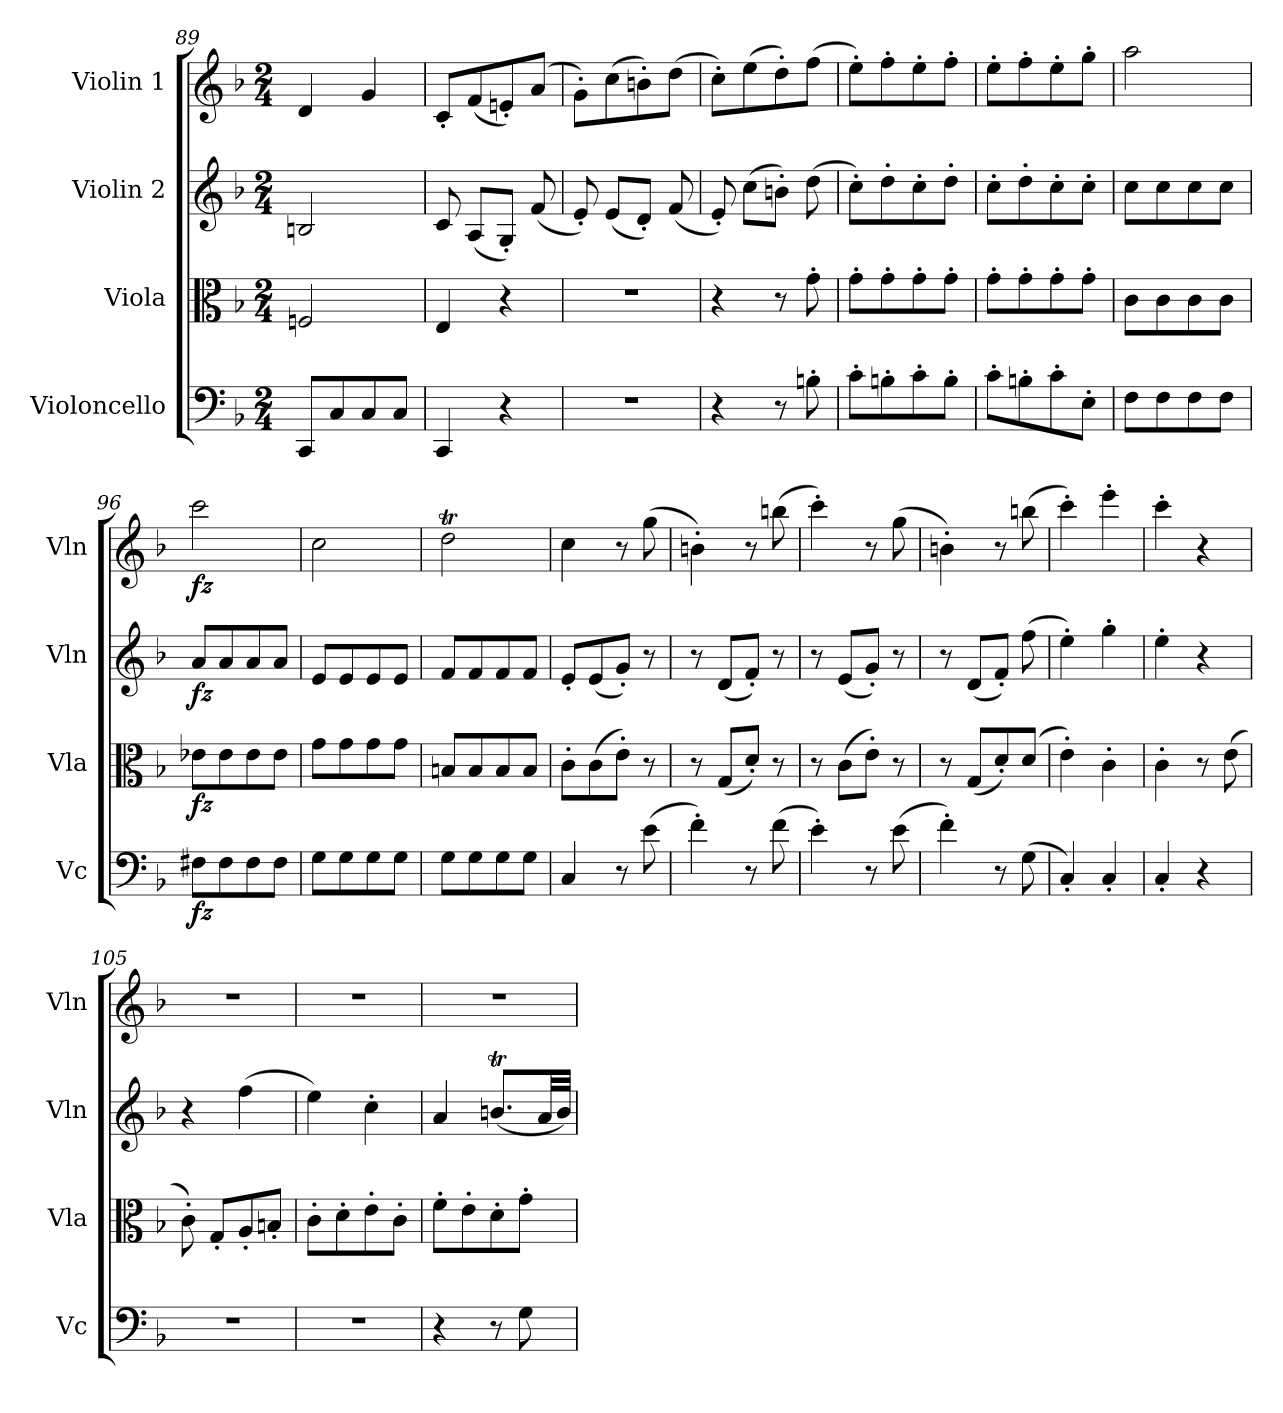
**kern	**dynam	**kern	**dynam	**kern	**dynam	**kern	**dynam
*part4	*part4	*part3	*part3	*part2	*part2	*part1	*part1
*staff4	*staff4	*staff3	*staff3	*staff2	*staff2	*staff1	*staff1
*I"Violoncello	*	*I"Viola	*	*I"Violin 2	*	*I"Violin 1	*
*I'Vc	*	*I'Vla	*	*I'Vln	*	*I'Vln	*
!!LO:LB:g=z
*clefF4	*	*clefC3	*	*clefG2	*	*clefG2	*
*k[b-]	*	*k[b-]	*	*k[b-]	*	*k[b-]	*
*M2/4	*	*M2/4	*	*M2/4	*	*M2/4	*
=89	=89	=89	=89	=89	=89	=89	=89
8CC/L	.	2Fn/	.	2Bn/	.	4d/	.
8C/	.	.	.	.	.	.	.
8C/	.	.	.	.	.	4g/	.
8C/J	.	.	.	.	.	.	.
=90	=90	=90	=90	=90	=90	=90	=90
4CC/	.	4E/	.	8c/	.	8c'/L	.
.	.	.	.	(8A/L	.	(8f/	.
4r	.	4r	.	8G'/J)	.	8en'/)	.
.	.	.	.	(8f/	.	(8a/J	.
=91	=91	=91	=91	=91	=91	=91	=91
2r	.	2r	.	8e'/)	.	8g'\L)	.
.	.	.	.	(8e/L	.	(8cc\	.
.	.	.	.	8d'/J)	.	8bn'\)	.
.	.	.	.	(8f/	.	(8dd\J	.
=92	=92	=92	=92	=92	=92	=92	=92
4r	.	4r	.	8e'/)	.	8cc'\L)	.
.	.	.	.	(8cc\L	.	(8ee\	.
8r	.	8r	.	8bn'\J)	.	8dd'\)	.
8Bn'\	.	8g'\	.	(8dd\	.	(8ff\J	.
=93	=93	=93	=93	=93	=93	=93	=93
8c'\L	.	8g'\L	.	8cc'\L)	.	8ee'\L)	.
8Bn'\	.	8g'\	.	8dd'\	.	8ff'\	.
8c'\	.	8g'\	.	8cc'\	.	8ee'\	.
8B'\J	.	8g'\J	.	8dd'\J	.	8ff'\J	.
=94	=94	=94	=94	=94	=94	=94	=94
8c'\L	.	8g'\L	.	8cc'\L	.	8ee'\L	.
8Bn'\	.	8g'\	.	8dd'\	.	8ff'\	.
8c'\	.	8g'\	.	8cc'\	.	8ee'\	.
8E'\J	.	8g'\J	.	8cc'\J	.	8gg'\J	.
=95	=95	=95	=95	=95	=95	=95	=95
8F\L	.	8c\L	.	8cc\L	.	2aa\	.
8F\	.	8c\	.	8cc\	.	.	.
8F\	.	8c\	.	8cc\	.	.	.
8F\J	.	8c\J	.	8cc\J	.	.	.
=96	=96	=96	=96	=96	=96	=96	=96
!	!LO:DY:b	!	!LO:DY:b	!	!LO:DY:b	!	!LO:DY:b
8F#X\L	fz	8e-X\L	fz	8a/L	fz	2ccc\	fz
8F#\	.	8e-\	.	8a/	.	.	.
8F#\	.	8e-\	.	8a/	.	.	.
8F#\J	.	8e-\J	.	8a/J	.	.	.
!!LO:LB:g=z
=97	=97	=97	=97	=97	=97	=97	=97
8G\L	.	8g\L	.	8e/L	.	2cc\	.
8G\	.	8g\	.	8e/	.	.	.
8G\	.	8g\	.	8e/	.	.	.
8G\J	.	8g\J	.	8e/J	.	.	.
=98	=98	=98	=98	=98	=98	=98	=98
8G\L	.	8Bn/L	.	8f/L	.	2ddT\	.
8G\	.	8B/	.	8f/	.	.	.
8G\	.	8B/	.	8f/	.	.	.
8G\J	.	8B/J	.	8f/J	.	.	.
=99	=99	=99	=99	=99	=99	=99	=99
4C/	.	8c'\L	.	8e'/L	.	4cc\	.
.	.	(8c\	.	(8e/	.	.	.
8r	.	8e'\J)	.	8g'/J)	.	8r	.
(8e\	.	8r	.	8r	.	(8gg\	.
=100	=100	=100	=100	=100	=100	=100	=100
4f'\)	.	8r	.	8r	.	4bn'\)	.
.	.	(8G/L	.	(8d/L	.	.	.
8r	.	8d'/J)	.	8f'/J)	.	8r	.
(8f\	.	8r	.	8r	.	(8bbn\	.
=101	=101	=101	=101	=101	=101	=101	=101
4e'\)	.	8r	.	8r	.	4ccc'\)	.
.	.	(8c\L	.	(8e/L	.	.	.
8r	.	8e'\J)	.	8g'/J)	.	8r	.
(8e\	.	8r	.	8r	.	(8gg\	.
=102	=102	=102	=102	=102	=102	=102	=102
4f'\)	.	8r	.	8r	.	4bn'\)	.
.	.	(8G/L	.	(8d/L	.	.	.
8r	.	8d'/)	.	8f'/J)	.	8r	.
(8G\	.	(8d/J	.	(8ff\	.	(8bbn\	.
=103	=103	=103	=103	=103	=103	=103	=103
4C'/)	.	4e'\)	.	4ee'\)	.	4ccc'\)	.
4C'/	.	4c'\	.	4gg'\	.	4eee'\	.
=104	=104	=104	=104	=104	=104	=104	=104
4C'/	.	4c'\	.	4ee'\	.	4ccc'\	.
4r	.	8r	.	4r	.	4r	.
.	.	(8e\	.	.	.	.	.
=105	=105	=105	=105	=105	=105	=105	=105
2r	.	8c'\)	.	4r	.	2r	.
.	.	8G'/L	.	.	.	.	.
.	.	8A'/	.	(4ff\	.	.	.
.	.	8Bn'/J	.	.	.	.	.
!!LO:LB:g=z
=106	=106	=106	=106	=106	=106	=106	=106
2r	.	8c'\L	.	4ee\)	.	2r	.
.	.	8d'\	.	.	.	.	.
.	.	8e'\	.	4cc'\	.	.	.
.	.	8c'\J	.	.	.	.	.
=107	=107	=107	=107	=107	=107	=107	=107
4r	.	8f'\L	.	4a/	.	2r	.
.	.	8e'\	.	.	.	.	.
8r	.	8d'\	.	(8.bnt/L	.	.	.
8G\	.	8g'\J	.	.	.	.	.
.	.	.	.	32a/LL	.	.	.
.	.	.	.	32b/JJJ)	.	.	.
=	=	=	=	=	=	=	=
*-	*-	*-	*-	*-	*-	*-	*-
